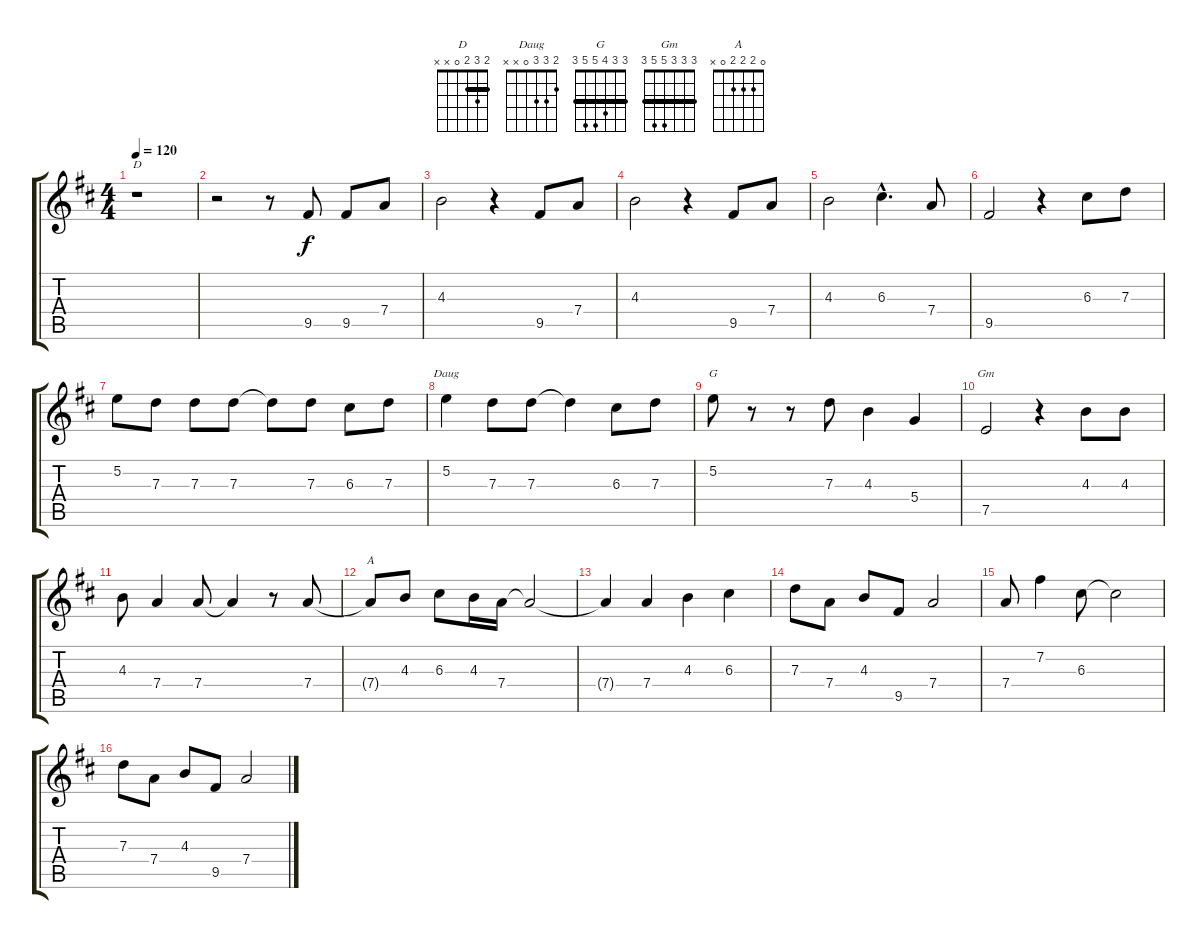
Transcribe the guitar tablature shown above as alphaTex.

\track "" {instrument electricguitarjazz}
\staff {score tabs}
\tuning (E4 B3 G3 D3 A2 E2) {hide}
\chord ("D" 2 3 2 0 x x) {barre 2}
\chord ("Daug" 2 3 3 0 x x)
\chord ("G" 3 3 4 5 5 3) {barre 3}
\chord ("Gm" 3 3 3 5 5 3) {barre 3}
\chord ("A" 0 2 2 2 0 x)
\ts (4 4)
\tempo 120
\clef g2
\ks d
r.1{ch "D" dy f instrument electricguitarjazz} |
r.2 r.8 9.5.8 9.5.8 7.4.8 |
4.3.2 r.4 9.5.8 7.4.8 |
4.3.2 r.4 9.5.8 7.4.8 |
4.3.2 6.3{hac}.4{d} 7.4.8 |
9.5.2 r.4 6.3.8 7.3.8 |
5.2.8 7.3.8 7.3.8 7.3.8 7.3{t}.8 7.3.8 6.3.8 7.3.8 |
5.2.4{ch "Daug"} 7.3.8 7.3.8 7.3{t}.4 6.3.8 7.3.8 |
5.2.8{ch "G"} r.8 r.8 7.3.8 4.3.4 5.4.4 |
7.5.2{ch "Gm"} r.4 4.3.8 4.3.8 |
4.3.8 7.4.4 7.4.8 7.4{t}.4 r.8 7.4.8 |
7.4{t}.8{ch "A"} 4.3.8 6.3.8 4.3.16 7.4.16 7.4{t}.2 |
7.4{t}.4 7.4.4 4.3.4 6.3.4 |
7.3.8 7.4.8 4.3.8 9.5.8 7.4.2 |
7.4.8 7.2.4 6.3.8 6.3{t}.2 |
7.3.8 7.4.8 4.3.8 9.5.8 7.4.2
